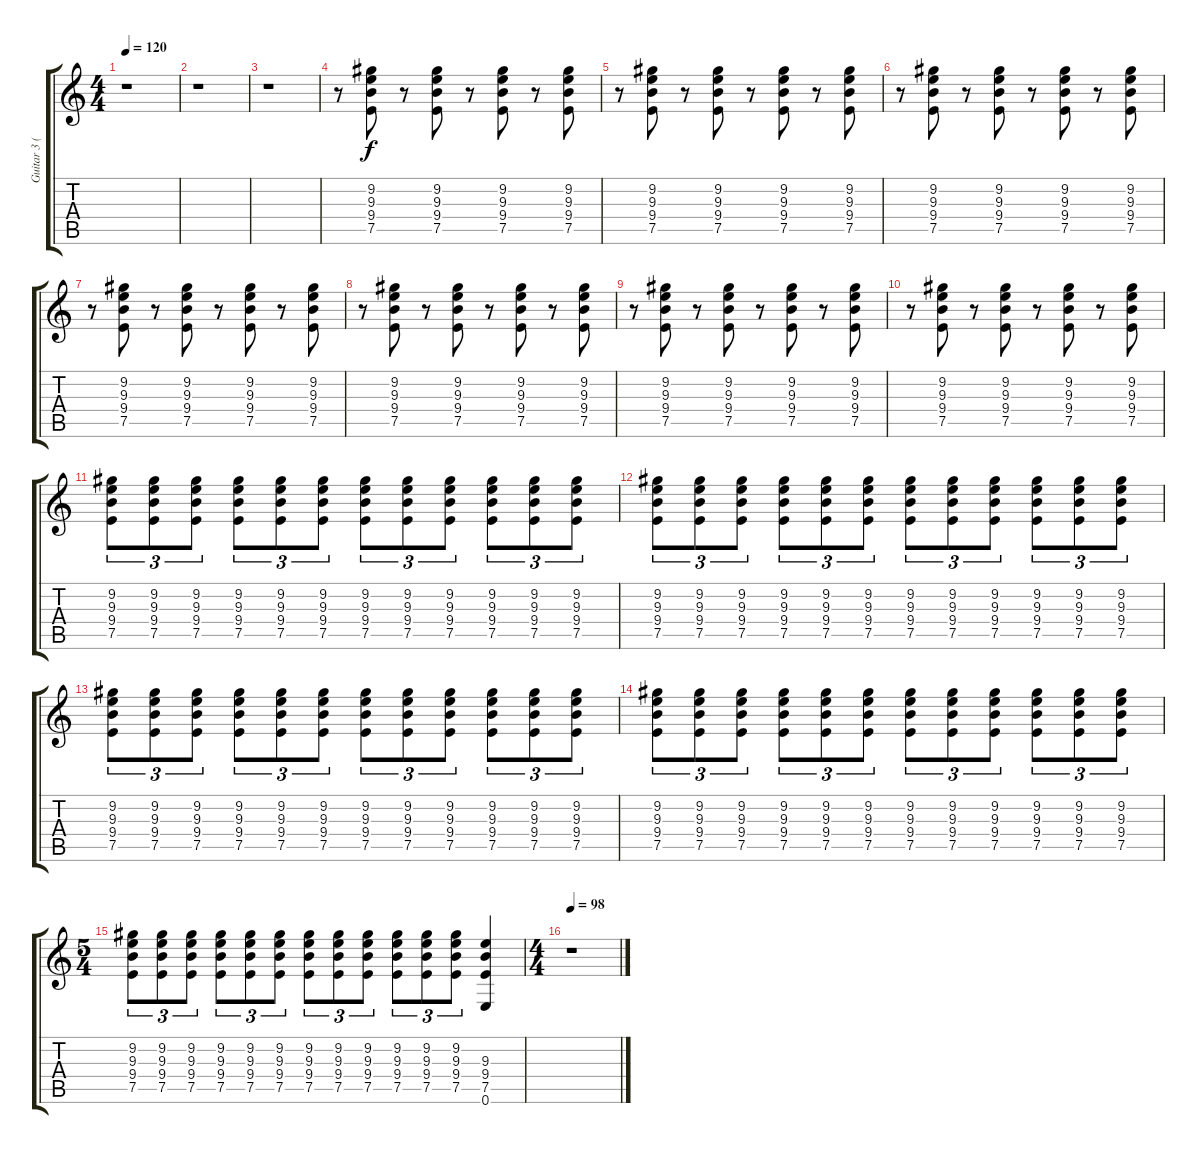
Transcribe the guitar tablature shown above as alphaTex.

\track ("Guitar 3 (Page)" "Guitar 3 (") {instrument overdrivenguitar}
\staff {score tabs}
\tuning (E4 B3 G3 D3 A2 E2) {hide}
\ts (4 4)
\tempo 120
\clef g2
\ks c
r.1{dy f} |
r.1 |
r.1 |
r.8 (9.2 9.3 9.4 7.5).8 r.8 (9.2 9.3 9.4 7.5).8 r.8 (9.2 9.3 9.4 7.5).8 r.8 (9.2 9.3 9.4 7.5).8 |
r.8 (9.2 9.3 9.4 7.5).8 r.8 (9.2 9.3 9.4 7.5).8 r.8 (9.2 9.3 9.4 7.5).8 r.8 (9.2 9.3 9.4 7.5).8 |
r.8 (9.2 9.3 9.4 7.5).8 r.8 (9.2 9.3 9.4 7.5).8 r.8 (9.2 9.3 9.4 7.5).8 r.8 (9.2 9.3 9.4 7.5).8 |
r.8 (9.2 9.3 9.4 7.5).8 r.8 (9.2 9.3 9.4 7.5).8 r.8 (9.2 9.3 9.4 7.5).8 r.8 (9.2 9.3 9.4 7.5).8 |
r.8 (9.2 9.3 9.4 7.5).8 r.8 (9.2 9.3 9.4 7.5).8 r.8 (9.2 9.3 9.4 7.5).8 r.8 (9.2 9.3 9.4 7.5).8 |
r.8 (9.2 9.3 9.4 7.5).8 r.8 (9.2 9.3 9.4 7.5).8 r.8 (9.2 9.3 9.4 7.5).8 r.8 (9.2 9.3 9.4 7.5).8 |
r.8 (9.2 9.3 9.4 7.5).8 r.8 (9.2 9.3 9.4 7.5).8 r.8 (9.2 9.3 9.4 7.5).8 r.8 (9.2 9.3 9.4 7.5).8 |
(9.2 9.3 9.4 7.5).8{tu (3 2)} (9.2 9.3 9.4 7.5).8{tu (3 2)} (9.2 9.3 9.4 7.5).8{tu (3 2)} (9.2 9.3 9.4 7.5).8{tu (3 2)} (9.2 9.3 9.4 7.5).8{tu (3 2)} (9.2 9.3 9.4 7.5).8{tu (3 2)} (9.2 9.3 9.4 7.5).8{tu (3 2)} (9.2 9.3 9.4 7.5).8{tu (3 2)} (9.2 9.3 9.4 7.5).8{tu (3 2)} (9.2 9.3 9.4 7.5).8{tu (3 2)} (9.2 9.3 9.4 7.5).8{tu (3 2)} (9.2 9.3 9.4 7.5).8{tu (3 2)} |
(9.2 9.3 9.4 7.5).8{tu (3 2)} (9.2 9.3 9.4 7.5).8{tu (3 2)} (9.2 9.3 9.4 7.5).8{tu (3 2)} (9.2 9.3 9.4 7.5).8{tu (3 2)} (9.2 9.3 9.4 7.5).8{tu (3 2)} (9.2 9.3 9.4 7.5).8{tu (3 2)} (9.2 9.3 9.4 7.5).8{tu (3 2)} (9.2 9.3 9.4 7.5).8{tu (3 2)} (9.2 9.3 9.4 7.5).8{tu (3 2)} (9.2 9.3 9.4 7.5).8{tu (3 2)} (9.2 9.3 9.4 7.5).8{tu (3 2)} (9.2 9.3 9.4 7.5).8{tu (3 2)} |
(9.2 9.3 9.4 7.5).8{tu (3 2)} (9.2 9.3 9.4 7.5).8{tu (3 2)} (9.2 9.3 9.4 7.5).8{tu (3 2)} (9.2 9.3 9.4 7.5).8{tu (3 2)} (9.2 9.3 9.4 7.5).8{tu (3 2)} (9.2 9.3 9.4 7.5).8{tu (3 2)} (9.2 9.3 9.4 7.5).8{tu (3 2)} (9.2 9.3 9.4 7.5).8{tu (3 2)} (9.2 9.3 9.4 7.5).8{tu (3 2)} (9.2 9.3 9.4 7.5).8{tu (3 2)} (9.2 9.3 9.4 7.5).8{tu (3 2)} (9.2 9.3 9.4 7.5).8{tu (3 2)} |
(9.2 9.3 9.4 7.5).8{tu (3 2)} (9.2 9.3 9.4 7.5).8{tu (3 2)} (9.2 9.3 9.4 7.5).8{tu (3 2)} (9.2 9.3 9.4 7.5).8{tu (3 2)} (9.2 9.3 9.4 7.5).8{tu (3 2)} (9.2 9.3 9.4 7.5).8{tu (3 2)} (9.2 9.3 9.4 7.5).8{tu (3 2)} (9.2 9.3 9.4 7.5).8{tu (3 2)} (9.2 9.3 9.4 7.5).8{tu (3 2)} (9.2 9.3 9.4 7.5).8{tu (3 2)} (9.2 9.3 9.4 7.5).8{tu (3 2)} (9.2 9.3 9.4 7.5).8{tu (3 2)} |
\ts (5 4)
(9.2 9.3 9.4 7.5).8{tu (3 2)} (9.2 9.3 9.4 7.5).8{tu (3 2)} (9.2 9.3 9.4 7.5).8{tu (3 2)} (9.2 9.3 9.4 7.5).8{tu (3 2)} (9.2 9.3 9.4 7.5).8{tu (3 2)} (9.2 9.3 9.4 7.5).8{tu (3 2)} (9.2 9.3 9.4 7.5).8{tu (3 2)} (9.2 9.3 9.4 7.5).8{tu (3 2)} (9.2 9.3 9.4 7.5).8{tu (3 2)} (9.2 9.3 9.4 7.5).8{tu (3 2)} (9.2 9.3 9.4 7.5).8{tu (3 2)} (9.2 9.3 9.4 7.5).8{tu (3 2)} (9.3 9.4 7.5 0.6).4 |
\ts (4 4)
\tempo 98
r.1
